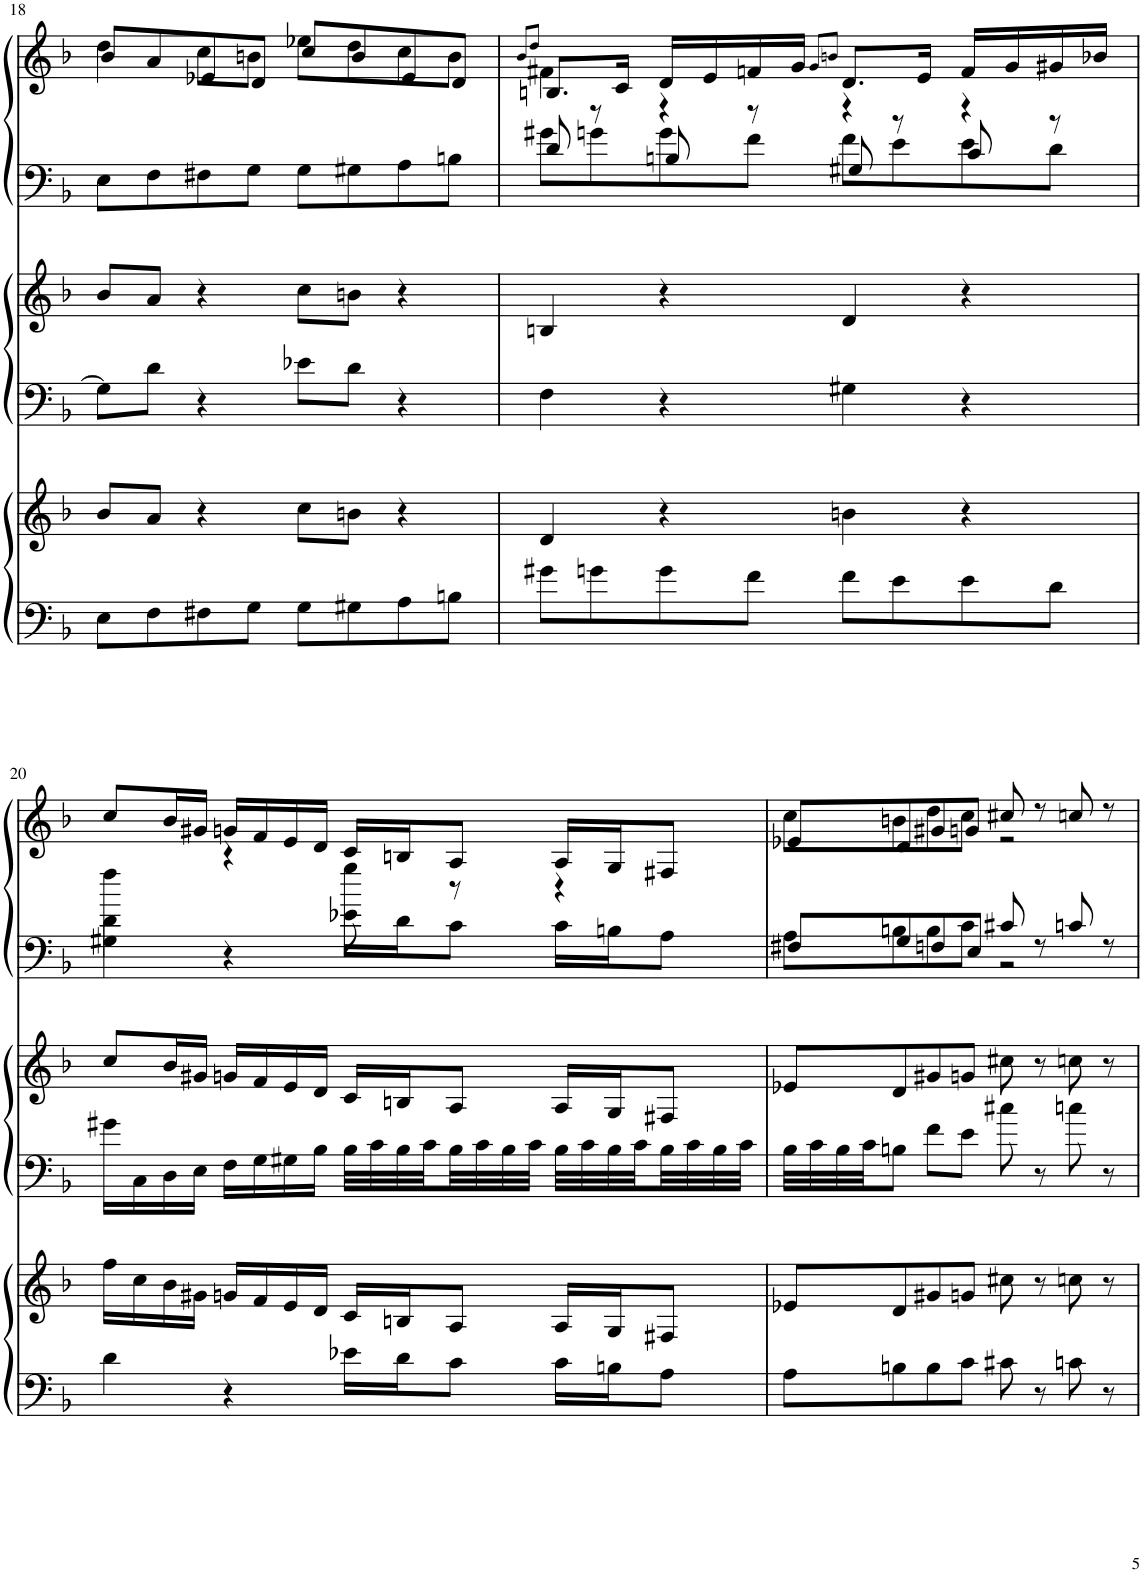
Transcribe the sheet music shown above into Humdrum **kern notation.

**kern	**kern	**kern	**kern	**kern	**kern
*part3	*part3	*part2	*part2	*part1	*part1
*staff6	*staff5	*staff4	*staff3	*staff2	*staff1
*I"Harp	*	*I"Harp	*	*I"Harp	*
*I'Hp	*	*I'Hp	*	*I'Hp	*
!!LO:PB:g=z
*clefF4	*clefG2	*clefF4	*clefG2	*clefF4	*clefG2
*k[b-]	*k[b-]	*k[b-]	*k[b-]	*k[b-]	*k[b-]
*M4/4	*M4/4	*M4/4	*M4/4	*M4/4	*M4/4
=18	=18	=18	=18	=18	=18
*	*	*	*	*	*^
8E\L	8b-/L	8G\L]	8b-/L	8E\L	8b-/L	4dd\
8F\	8a/J	8d\J	8a/J	8F\	8a/	.
8F#X\	4r	4r	4r	8F#X\	8e-X/	8cc\L
8G\J	.	.	.	8G\J	8d/J	8bn\J
8G\L	8cc\L	8e-X\L	8cc\L	8G\L	8cc/L	8ee-X\L
8G#X\	8bn\J	8d\J	8bn\J	8G#X\	8b/	8dd\
8A\	4r	4r	4r	8A\	8e-/	8cc\
8Bn\J	.	.	.	8Bn\J	8d/J	8b\J
=19	=19	=19	=19	=19	=19	=19
.	.	.	.	.	8qb-/L	.
.	.	.	.	.	8qdd/J	.
*	*	*	*	*^	*	*
8g#X\L	4d/	4F\	4Bn/	8d/	8g#X\L	8.Bn/L	4f#X\
8gn\	.	.	.	8r	8gn\	.	.
.	.	.	.	.	.	16c/Jk	.
8g\	4r	4r	4r	8Bn/	8g\	16d/LL	4r
.	.	.	.	.	.	16e/	.
8f\J	.	.	.	8r	8f\J	16fn/	.
.	.	.	.	.	.	16g/JJ	.
.	.	.	.	.	.	8qg/L	.
.	.	.	.	.	.	8qbn/J	.
8f\L	4bn\	4G#X\	4d/	8G#X/	8f\L	8.d/L	4r
8e\	.	.	.	8r	8e\	.	.
.	.	.	.	.	.	16e/Jk	.
8e\	4r	4r	4r	8c/	8e\	16f/LL	4r
.	.	.	.	.	.	16g/	.
8d\J	.	.	.	8r	8d\J	16g#X/	.
.	.	.	.	.	.	16b-X/JJ	.
!!LO:LB:g=z	!!
=20	=20	=20	=20	=20	=20	=20	=20
4d\	16ff\LL	16g#X\LL	8cc/L	4ff\	4G#X\ 4d\	8cc/L	4ryy
.	16cc\	16C\	.	.	.	.	.
.	16b-\	16D\	16b-/L	.	.	16b-/L	.
.	16g#X\JJ	16E\JJ	16g#X/JJ	.	.	16g#X/JJ	.
4r	16gn/LL	16F\LL	16gn/LL	4ryy	4r	16gn/LL	4r
.	16f/	16G\	16f/	.	.	16f/	.
.	16e/	16G#X\	16e/	.	.	16e/	.
.	16d/JJ	16B-\JJ	16d/JJ	.	.	16d/JJ	.
16e-X\LL	16c/LL	32B-\LLL	16c/LL	8gg\	16e-X\LL	16c/LL	8ryy
.	.	32c\	.	.	.	.	.
16d\J	16Bn/J	32B-\	16Bn/J	.	16d\J	16Bn/J	.
.	.	32c\	.	.	.	.	.
8c\J	8A/J	32B-\	8A/J	4.ryy	8c\J	8A/J	8r
.	.	32c\	.	.	.	.	.
.	.	32B-\	.	.	.	.	.
.	.	32c\JJJ	.	.	.	.	.
16c\LL	16A/LL	32B-\LLL	16A/LL	.	16c\LL	16A/LL	4r
.	.	32c\	.	.	.	.	.
16Bn\J	16G/J	32B-\	16G/J	.	16Bn\J	16G/J	.
.	.	32c\	.	.	.	.	.
8A\J	8F#X/J	32B-\	8F#X/J	.	8A\J	8F#X/J	.
.	.	32c\	.	.	.	.	.
.	.	32B-\	.	.	.	.	.
.	.	32c\JJJ	.	.	.	.	.
=21	=21	=21	=21	=21	=21	=21	=21
8A\L	8e-X/L	32B-\LLL	8e-X/L	8F#X/L	8A\L	8e-X/L	8cc\L
.	.	32c\	.	.	.	.	.
.	.	32B-\	.	.	.	.	.
.	.	32c\JJ	.	.	.	.	.
8Bn\	8d/	8Bn\J	8d/	8G/	8Bn\	8d/	8bn\
8B\	8g#X/	8f\L	8g#X/	8Fn/	8B\	8g#X/	8dd\
8c\J	8gn/J	8e\J	8gn/J	8E/J	8c\J	8gn/J	8cc\J
8c#X\	8cc#X\	8cc#X\	8cc#X\	8c#X/	2r	8cc#X/	2r
8r	8r	8r	8r	8r	.	8r	.
8cn\	8ccn\	8ccn\	8ccn\	8cn/	.	8ccn/	.
8r	8r	8r	8r	8r	.	8r	.
*	*	*	*	*v	*v	*	*
*	*	*	*	*	*v	*v
=	=	=	=	=	=
*-	*-	*-	*-	*-	*-
